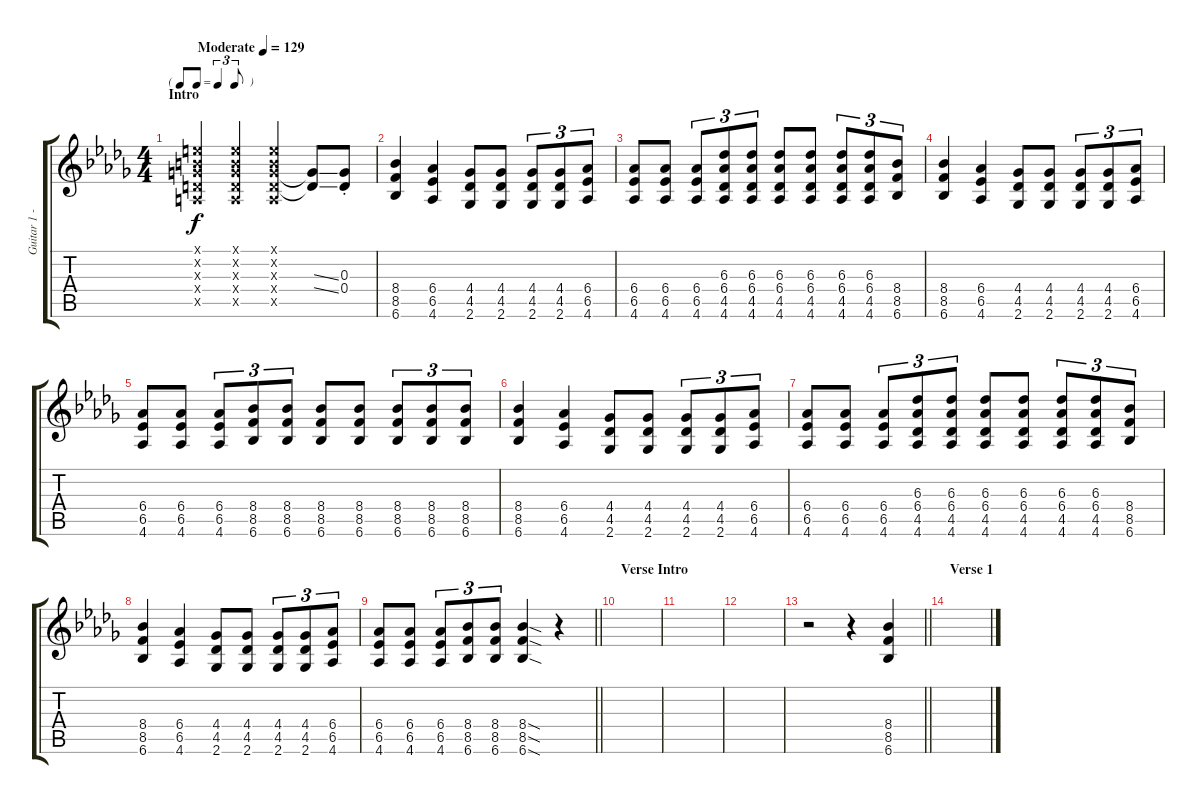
\track ("Guitar 1 - Rhythm Left" "Guitar 1 -") {instrument distortionguitar}
\staff {score tabs}
\tuning (E4 B3 G3 D3 A2 E2) {hide}
\ts (4 4)
\tf triplet8th
\section ("" "Intro")
\tempo (129 "Moderate")
\clef g2
\ks db
(0.1{x} 0.2{x} 0.3{x} 0.4{x} 0.5{x}).4{dy f instrument distortionguitar} (0.1{x} 0.2{x} 0.3{x} 0.4{x} 0.5{x}).4 (0.1{x} 0.2{x} 0.3{x} 0.4{x} 0.5{x}).4 (0.3{ss t} 0.4{ss t}).8 (0.3{st} 0.4{st}).8 |
(8.4 8.5 6.6).4 (6.4 6.5 4.6).4 (4.4 4.5 2.6).8 (4.4 4.5 2.6).8 (4.4 4.5 2.6).8{tu (3 2)} (4.4 4.5 2.6).8{tu (3 2)} (6.4 6.5 4.6).8{tu (3 2)} |
(6.4 6.5 4.6).8 (6.4 6.5 4.6).8 (6.4 6.5 4.6).8{tu (3 2)} (6.3 6.4 4.5 4.6).8{tu (3 2)} (6.3 6.4 4.5 4.6).8{tu (3 2)} (6.3 6.4 4.5 4.6).8 (6.3 6.4 4.5 4.6).8 (6.3 6.4 4.5 4.6).8{tu (3 2)} (6.3 6.4 4.5 4.6).8{tu (3 2)} (8.4 8.5 6.6).8{tu (3 2)} |
(8.4 8.5 6.6).4 (6.4 6.5 4.6).4 (4.4 4.5 2.6).8 (4.4 4.5 2.6).8 (4.4 4.5 2.6).8{tu (3 2)} (4.4 4.5 2.6).8{tu (3 2)} (6.4 6.5 4.6).8{tu (3 2)} |
(6.4 6.5 4.6).8 (6.4 6.5 4.6).8 (6.4 6.5 4.6).8{tu (3 2)} (8.4 8.5 6.6).8{tu (3 2)} (8.4 8.5 6.6).8{tu (3 2)} (8.4 8.5 6.6).8 (8.4 8.5 6.6).8 (8.4 8.5 6.6).8{tu (3 2)} (8.4 8.5 6.6).8{tu (3 2)} (8.4 8.5 6.6).8{tu (3 2)} |
(8.4 8.5 6.6).4 (6.4 6.5 4.6).4 (4.4 4.5 2.6).8 (4.4 4.5 2.6).8 (4.4 4.5 2.6).8{tu (3 2)} (4.4 4.5 2.6).8{tu (3 2)} (6.4 6.5 4.6).8{tu (3 2)} |
(6.4 6.5 4.6).8 (6.4 6.5 4.6).8 (6.4 6.5 4.6).8{tu (3 2)} (6.3 6.4 4.5 4.6).8{tu (3 2)} (6.3 6.4 4.5 4.6).8{tu (3 2)} (6.3 6.4 4.5 4.6).8 (6.3 6.4 4.5 4.6).8 (6.3 6.4 4.5 4.6).8{tu (3 2)} (6.3 6.4 4.5 4.6).8{tu (3 2)} (8.4 8.5 6.6).8{tu (3 2)} |
(8.4 8.5 6.6).4 (6.4 6.5 4.6).4 (4.4 4.5 2.6).8 (4.4 4.5 2.6).8 (4.4 4.5 2.6).8{tu (3 2)} (4.4 4.5 2.6).8{tu (3 2)} (6.4 6.5 4.6).8{tu (3 2)} |
\barLineRight lightlight
(6.4 6.5 4.6).8 (6.4 6.5 4.6).8 (6.4 6.5 4.6).8{tu (3 2)} (8.4 8.5 6.6).8{tu (3 2)} (8.4 8.5 6.6).8{tu (3 2)} (8.4{sod} 8.5{sod} 6.6{sod}).4 r.4 |
\section ("" "Verse Intro")
|
|
|
\barLineRight lightlight
r.2 r.4 (8.4 8.5 6.6).4 |
\section ("" "Verse 1")
